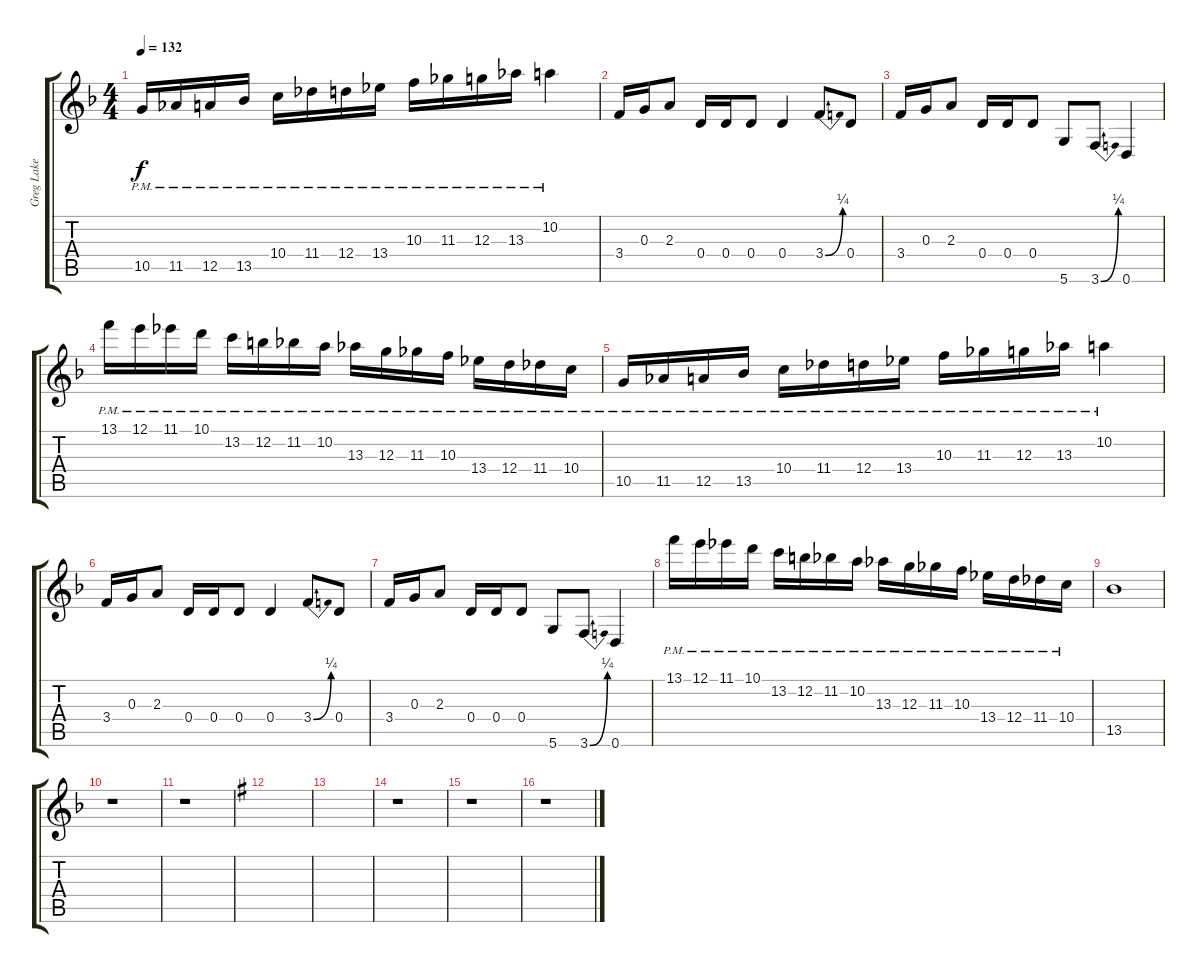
\track ("Greg Lake" "Greg Lake") {instrument electricguitarclean}
\staff {score tabs}
\tuning (E4 B3 G3 D3 A2 D2) {hide}
\ts (4 4)
\tempo 132
\clef g2
\ks f
10.5{pm}.16{dy f} 11.5{pm}.16 12.5{pm}.16 13.5{pm}.16 10.4{pm}.16 11.4{pm}.16 12.4{pm}.16 13.4{pm}.16 10.3{pm}.16 11.3{pm}.16 12.3{pm}.16 13.3{pm}.16 10.2{pm}.4 |
3.4.16 0.3.16 2.3.8 0.4.16 0.4.16 0.4.8 0.4.4 3.4{be (bend 0 0 60 1)}.8 0.4.8 |
3.4.16 0.3.16 2.3.8 0.4.16 0.4.16 0.4.8 5.6.8 3.6{be (bend 0 0 60 1)}.8 0.6.4 |
13.1{pm}.16 12.1{pm}.16 11.1{pm}.16 10.1{pm}.16 13.2{pm}.16 12.2{pm}.16 11.2{pm}.16 10.2{pm}.16 13.3{pm}.16 12.3{pm}.16 11.3{pm}.16 10.3{pm}.16 13.4{pm}.16 12.4{pm}.16 11.4{pm}.16 10.4{pm}.16 |
10.5{pm}.16 11.5{pm}.16 12.5{pm}.16 13.5{pm}.16 10.4{pm}.16 11.4{pm}.16 12.4{pm}.16 13.4{pm}.16 10.3{pm}.16 11.3{pm}.16 12.3{pm}.16 13.3{pm}.16 10.2{pm}.4 |
3.4.16 0.3.16 2.3.8 0.4.16 0.4.16 0.4.8 0.4.4 3.4{be (bend 0 0 60 1)}.8 0.4.8 |
3.4.16 0.3.16 2.3.8 0.4.16 0.4.16 0.4.8 5.6.8 3.6{be (bend 0 0 60 1)}.8 0.6.4 |
13.1{pm}.16 12.1{pm}.16 11.1{pm}.16 10.1{pm}.16 13.2{pm}.16 12.2{pm}.16 11.2{pm}.16 10.2{pm}.16 13.3{pm}.16 12.3{pm}.16 11.3{pm}.16 10.3{pm}.16 13.4{pm}.16 12.4{pm}.16 11.4{pm}.16 10.4{pm}.16 |
13.5.1 |
r.1 |
r.1 |
\ks g
|
|
r.1 |
r.1 |
r.1
